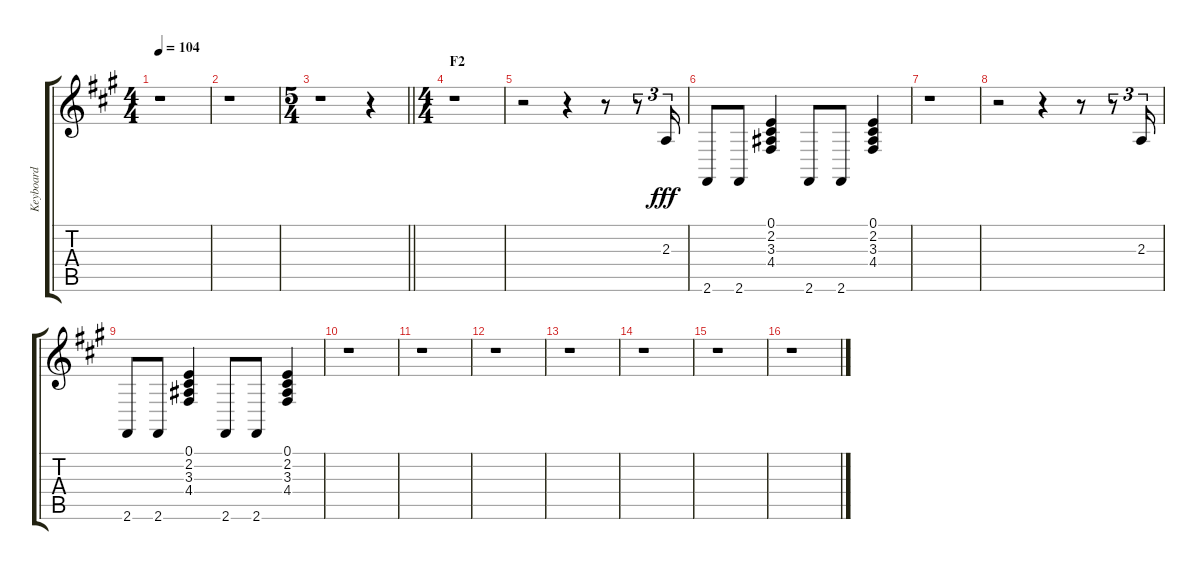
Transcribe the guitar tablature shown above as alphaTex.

\track ("Keyboard" "Keyboard") {instrument clavinet}
\staff {score tabs}
\tuning (E4 B3 G3 D3 A2 E2) {hide}
\ts (4 4)
\tempo 104
\clef g2
\ks a
r.1{dy fff} |
r.1 |
\ts (5 4)
\barLineRight lightlight
r.1 r.4 |
\ts (4 4)
\section ("" "F2")
r.1 |
r.2 r.4 r.8 r.8{tu (3 2)} 2.3.16{tu (3 2)} |
2.6.8 2.6.8 (0.1 2.2 3.3 4.4).4 2.6.8 2.6.8 (0.1 2.2 3.3 4.4).4 |
r.1 |
r.2 r.4 r.8 r.8{tu (3 2)} 2.3.16{tu (3 2)} |
2.6.8 2.6.8 (0.1 2.2 3.3 4.4).4 2.6.8 2.6.8 (0.1 2.2 3.3 4.4).4 |
r.1 |
r.1 |
r.1 |
r.1 |
r.1 |
r.1 |
r.1
